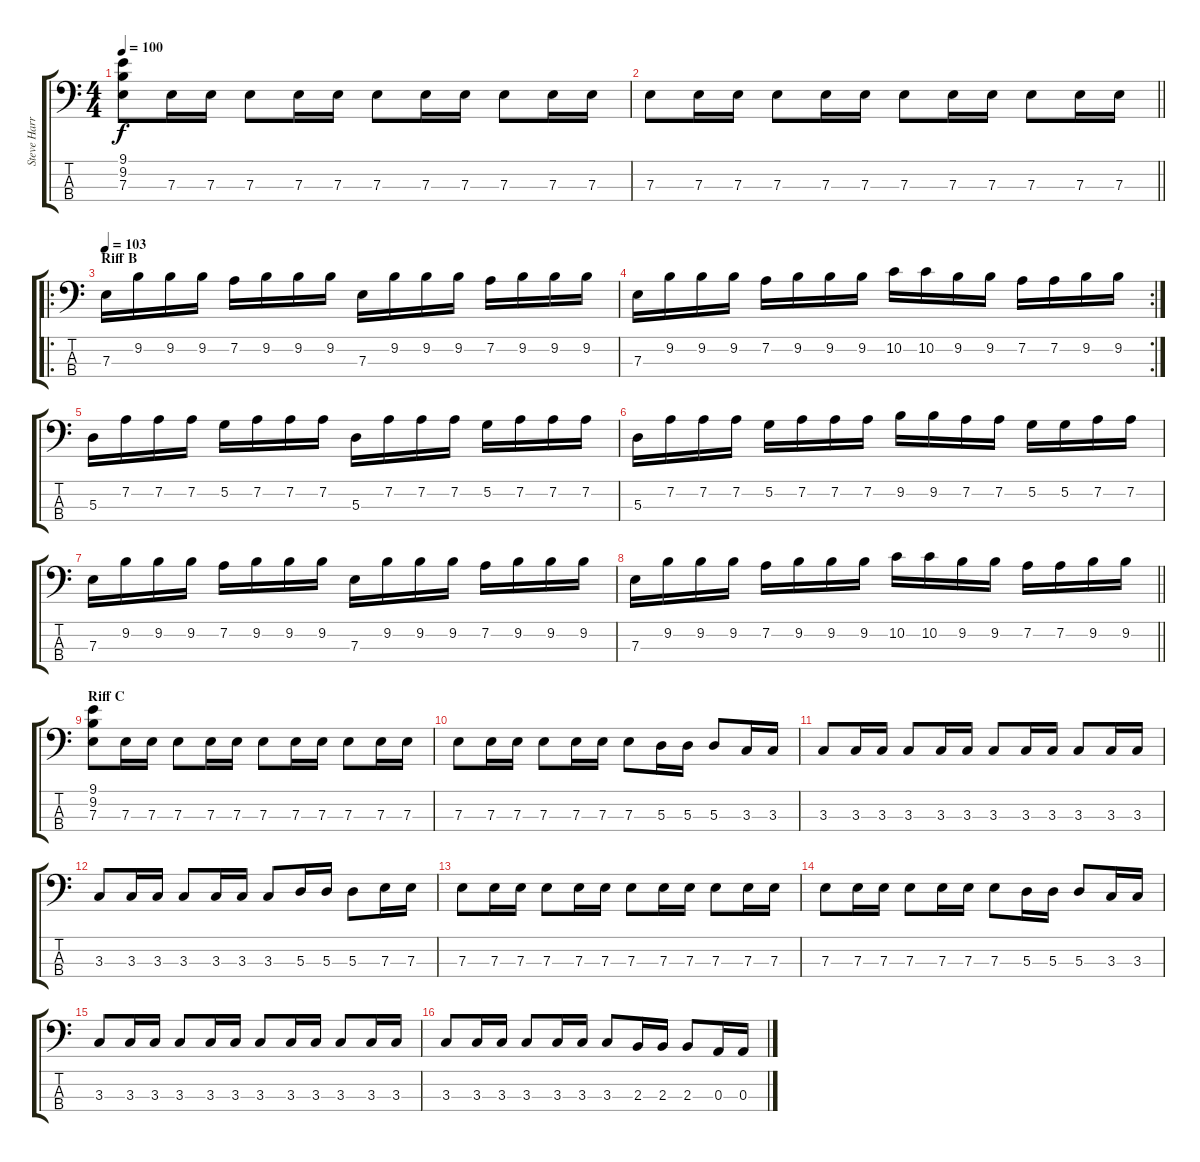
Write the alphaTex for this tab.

\track ("Steve Harris" "Steve Harr") {instrument electricbassfinger}
\staff {score tabs}
\tuning (G2 D2 A1 E1) {hide}
\ts (4 4)
\tempo 100
\clef f4
\ks c
(9.1 9.2 7.3).8{dy f} 7.3.16 7.3.16 7.3.8 7.3.16 7.3.16 7.3.8 7.3.16 7.3.16 7.3.8 7.3.16 7.3.16 |
\barLineRight lightlight
7.3.8 7.3.16 7.3.16 7.3.8 7.3.16 7.3.16 7.3.8 7.3.16 7.3.16 7.3.8 7.3.16 7.3.16 |
\ro
\section ("" "Riff B")
\tempo 103
7.3.16 9.2.16 9.2.16 9.2.16 7.2.16 9.2.16 9.2.16 9.2.16 7.3.16 9.2.16 9.2.16 9.2.16 7.2.16 9.2.16 9.2.16 9.2.16 |
\rc 2
7.3.16 9.2.16 9.2.16 9.2.16 7.2.16 9.2.16 9.2.16 9.2.16 10.2.16 10.2.16 9.2.16 9.2.16 7.2.16 7.2.16 9.2.16 9.2.16 |
5.3.16 7.2.16 7.2.16 7.2.16 5.2.16 7.2.16 7.2.16 7.2.16 5.3.16 7.2.16 7.2.16 7.2.16 5.2.16 7.2.16 7.2.16 7.2.16 |
5.3.16 7.2.16 7.2.16 7.2.16 5.2.16 7.2.16 7.2.16 7.2.16 9.2.16 9.2.16 7.2.16 7.2.16 5.2.16 5.2.16 7.2.16 7.2.16 |
7.3.16 9.2.16 9.2.16 9.2.16 7.2.16 9.2.16 9.2.16 9.2.16 7.3.16 9.2.16 9.2.16 9.2.16 7.2.16 9.2.16 9.2.16 9.2.16 |
\barLineRight lightlight
7.3.16 9.2.16 9.2.16 9.2.16 7.2.16 9.2.16 9.2.16 9.2.16 10.2.16 10.2.16 9.2.16 9.2.16 7.2.16 7.2.16 9.2.16 9.2.16 |
\section ("" "Riff C")
(9.1 9.2 7.3).8 7.3.16 7.3.16 7.3.8 7.3.16 7.3.16 7.3.8 7.3.16 7.3.16 7.3.8 7.3.16 7.3.16 |
7.3.8 7.3.16 7.3.16 7.3.8 7.3.16 7.3.16 7.3.8 5.3.16 5.3.16 5.3.8 3.3.16 3.3.16 |
3.3.8 3.3.16 3.3.16 3.3.8 3.3.16 3.3.16 3.3.8 3.3.16 3.3.16 3.3.8 3.3.16 3.3.16 |
3.3.8 3.3.16 3.3.16 3.3.8 3.3.16 3.3.16 3.3.8 5.3.16 5.3.16 5.3.8 7.3.16 7.3.16 |
7.3.8 7.3.16 7.3.16 7.3.8 7.3.16 7.3.16 7.3.8 7.3.16 7.3.16 7.3.8 7.3.16 7.3.16 |
7.3.8 7.3.16 7.3.16 7.3.8 7.3.16 7.3.16 7.3.8 5.3.16 5.3.16 5.3.8 3.3.16 3.3.16 |
3.3.8 3.3.16 3.3.16 3.3.8 3.3.16 3.3.16 3.3.8 3.3.16 3.3.16 3.3.8 3.3.16 3.3.16 |
3.3.8 3.3.16 3.3.16 3.3.8 3.3.16 3.3.16 3.3.8 2.3.16 2.3.16 2.3.8 0.3.16 0.3.16
